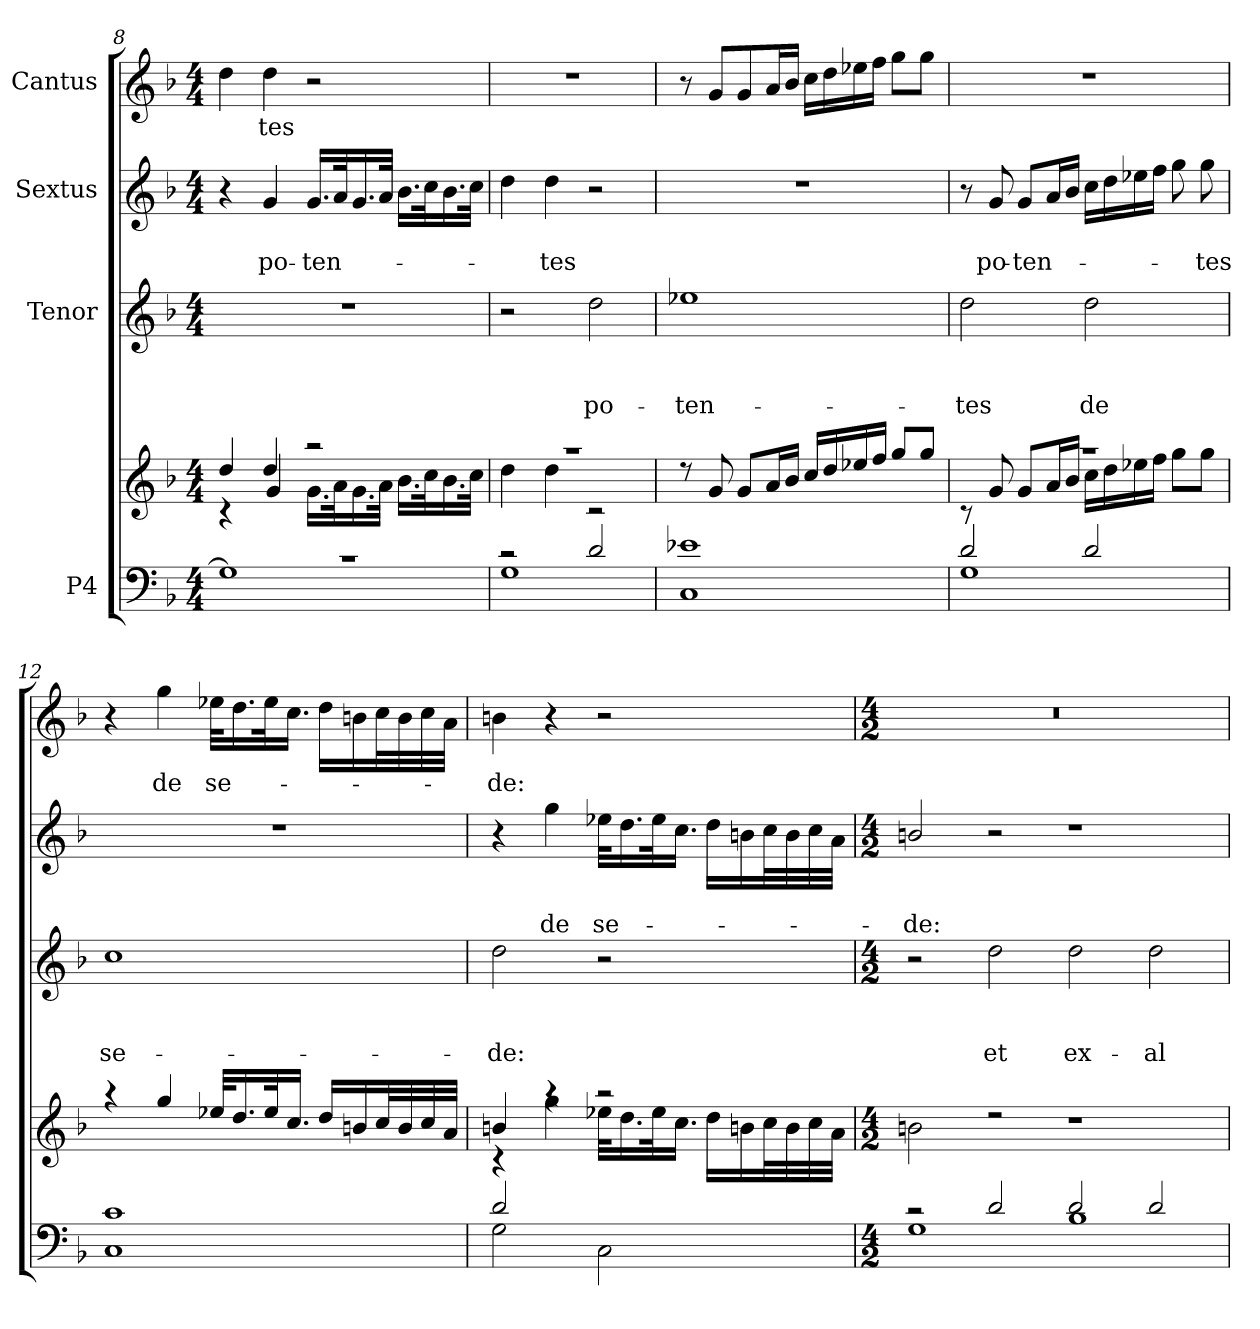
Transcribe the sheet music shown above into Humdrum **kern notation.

**kern	**kern	**kern	**text	**text	**text	**kern	**text	**text	**kern	**text
*part4	*part4	*part3	*part3	*part3	*part3	*part2	*part2	*part2	*part1	*part1
*staff5	*staff4	*staff3	*staff3	*staff3	*staff3	*staff2	*staff2	*staff2	*staff1	*staff1
*I"P4	*	*I"Tenor	*	*	*	*I"Sextus	*	*	*I"Cantus	*
*clefF4	*clefG2	*clefG2	*	*	*	*clefG2	*	*	*clefG2	*
*	*	*ITrd7c12	*	*	*	*	*	*	*	*
*k[b-]	*k[b-]	*k[b-]	*	*	*	*k[b-]	*	*	*k[b-]	*
*F:	*F:	*F:	*	*	*	*F:	*	*	*F:	*
*M4/4	*M4/4	*M4/4	*	*	*	*M4/4	*	*	*M4/4	*
=8	=8	=8	=8	=8	=8	=8	=8	=8	=8	=8
*^	*^	*	*	*	*	*	*	*	*	*
1rc	1G]	4dd/	4rc	1r	.	.	.	4r	.	.	4dd\	.
!	!	!	!	!	!	!	!	!	!	!LO:LY:b	!	!LO:LY:b
.	.	4dd/	4g/	.	.	.	.	4g/	.	po-	4dd\	-tes
!	!	!	!	!	!	!	!	!	!	!LO:LY:b	!	!
.	.	2raa	16.g\LL	.	.	.	.	16.g/LL	.	-ten-	2r	.
.	.	.	32a\k	.	.	.	.	32a/k	.	.	.	.
.	.	.	16.g\	.	.	.	.	16.g/	.	.	.	.
.	.	.	32a\JJk	.	.	.	.	32a/JJk	.	.	.	.
.	.	.	16.b-\LL	.	.	.	.	16.b-\LL	.	.	.	.
.	.	.	32cc\k	.	.	.	.	32cc\k	.	.	.	.
.	.	.	16.b-\	.	.	.	.	16.b-\	.	.	.	.
.	.	.	32cc\JJk	.	.	.	.	32cc\JJk	.	.	.	.
=9	=9	=9	=9	=9	=9	=9	=9	=9	=9	=9	=9	=9
2rc	1G	1raa	4dd\	2r	.	.	.	4dd\	.	.	1r	.
!	!	!	!	!	!	!	!	!	!	!LO:LY:b	!	!
.	.	.	4dd\	.	.	.	.	4dd\	.	-tes	.	.
!	!	!	!	!	!	!	!LO:LY:b	!	!	!	!	!
2d/	.	.	2rc	2d\	.	.	po-	2r	.	.	.	.
=10	=10	=10	=10	=10	=10	=10	=10	=10	=10	=10	=10	=10
!	!	!	!	!	!	!	!LO:LY:b	!	!	!	!	!
1e-X	1C	8r	1ryy	1e-X	.	.	-ten-	1r	.	.	8r	.
.	.	8g/	.	.	.	.	.	.	.	.	8g/L	.
.	.	8g/L	.	.	.	.	.	.	.	.	8g/	.
.	.	16a/L	.	.	.	.	.	.	.	.	16a/L	.
.	.	16b-/JJ	.	.	.	.	.	.	.	.	16b-/JJ	.
.	.	16cc/LL	.	.	.	.	.	.	.	.	16cc\LL	.
.	.	16dd/	.	.	.	.	.	.	.	.	16dd\	.
.	.	16ee-X/	.	.	.	.	.	.	.	.	16ee-X\	.
.	.	16ff/JJ	.	.	.	.	.	.	.	.	16ff\JJ	.
.	.	8gg/L	.	.	.	.	.	.	.	.	8gg\L	.
.	.	8gg/J	.	.	.	.	.	.	.	.	8gg\J	.
!!LO:LB:g=z
=11	=11	=11	=11	=11	=11	=11	=11	=11	=11	=11	=11	=11
!	!	!	!	!	!	!	!LO:LY:b	!	!	!	!	!
2d/	1G	1raa	8rc	2d\	.	.	-tes	8r	.	.	1r	.
!	!	!	!	!	!	!	!	!	!	!LO:LY:b	!	!
.	.	.	8g/	.	.	.	.	8g/	.	po-	.	.
!	!	!	!	!	!	!	!	!	!	!LO:LY:b	!	!
.	.	.	8g/L	.	.	.	.	8g/L	.	-ten-	.	.
.	.	.	16a/L	.	.	.	.	16a/L	.	.	.	.
.	.	.	16b-/JJ	.	.	.	.	16b-/JJ	.	.	.	.
!	!	!	!	!	!	!	!LO:LY:b	!	!	!	!	!
2d/	.	.	16cc\LL	2d\	.	.	de	16cc\LL	.	.	.	.
.	.	.	16dd\	.	.	.	.	16dd\	.	.	.	.
.	.	.	16ee-X\	.	.	.	.	16ee-X\	.	.	.	.
.	.	.	16ff\JJ	.	.	.	.	16ff\JJ	.	.	.	.
.	.	.	8gg\L	.	.	.	.	8gg\	.	.	.	.
!	!	!	!	!	!	!	!	!	!	!LO:LY:b	!	!
.	.	.	8gg\J	.	.	.	.	8gg\	.	-tes	.	.
=12	=12	=12	=12	=12	=12	=12	=12	=12	=12	=12	=12	=12
!	!	!	!	!	!	!	!LO:LY:b	!	!	!	!	!
1c	1C	4r	1ryy	1c	.	.	se-	1r	.	.	4r	.
!	!	!	!	!	!	!	!	!	!	!	!	!LO:LY:b
.	.	4gg/	.	.	.	.	.	.	.	.	4gg\	de
!	!	!	!	!	!	!	!	!	!	!	!	!LO:LY:b
.	.	32ee-X/KLL	.	.	.	.	.	.	.	.	32ee-X\KLL	se-
.	.	16.dd/	.	.	.	.	.	.	.	.	16.dd\	.
.	.	32ee-/k	.	.	.	.	.	.	.	.	32ee-\k	.
.	.	16.cc/JJ	.	.	.	.	.	.	.	.	16.cc\JJ	.
.	.	16dd/LL	.	.	.	.	.	.	.	.	16dd\LL	.
.	.	16bn/	.	.	.	.	.	.	.	.	16bn\	.
.	.	32cc/L	.	.	.	.	.	.	.	.	32cc\L	.
.	.	32b/	.	.	.	.	.	.	.	.	32b\	.
.	.	32cc/	.	.	.	.	.	.	.	.	32cc\	.
.	.	32a/JJJ	.	.	.	.	.	.	.	.	32a\JJJ	.
=13	=13	=13	=13	=13	=13	=13	=13	=13	=13	=13	=13	=13
!	!	!	!	!	!	!	!LO:LY:b	!	!	!	!	!LO:LY:b
2d/	2G\	4bn/	4rc	2d\	.	.	-de:	4r	.	.	4bn\	-de:
!	!	!	!	!	!	!	!	!	!	!LO:LY:b	!	!
.	.	4raa	4gg\	.	.	.	.	4gg\	.	de	4r	.
!	!	!	!	!	!	!	!	!	!	!LO:LY:b	!	!
2ryy	2C\	2raa	32ee-X\KLL	2r	.	.	.	32ee-X\KLL	.	se-	2r	.
.	.	.	16.dd\	.	.	.	.	16.dd\	.	.	.	.
.	.	.	32ee-\k	.	.	.	.	32ee-\k	.	.	.	.
.	.	.	16.cc\JJ	.	.	.	.	16.cc\JJ	.	.	.	.
.	.	.	16dd\LL	.	.	.	.	16dd\LL	.	.	.	.
.	.	.	16bni\	.	.	.	.	16bn\	.	.	.	.
.	.	.	32cc\L	.	.	.	.	32cc\L	.	.	.	.
.	.	.	32b\	.	.	.	.	32b\	.	.	.	.
.	.	.	32cc\	.	.	.	.	32cc\	.	.	.	.
.	.	.	32a\JJJ	.	.	.	.	32a\JJJ	.	.	.	.
!!LO:LB:g=z
=14	=14	=14	=14	=14	=14	=14	=14	=14	=14	=14	=14	=14
*M4/2	*	*M4/2	*	*M4/2	*	*	*	*M4/2	*	*	*M4/2	*
!	!	!	!	!	!	!	!	!	!	!LO:LY:b	!LO:N:vis=1	!
2rc	1G	2bn\	0ryy	2r	.	.	.	2bn/	.	-de:	0r	.
!	!	!	!	!	!	!	!LO:LY:b	!	!	!	!	!
2d/	.	2r	.	2d\	.	.	et	2r	.	.	.	.
!	!	!	!	!	!	!	!LO:LY:b	!	!	!	!	!
2d/	1B-	1r	.	2d\	.	.	ex-	1r	.	.	.	.
!	!	!	!	!	!	!	!LO:LY:b	!	!	!	!	!
2d/	.	.	.	2d\	.	.	-al-	.	.	.	.	.
*v	*v	*	*	*	*	*	*	*	*	*	*	*
*	*v	*v	*	*	*	*	*	*	*	*	*
=	=	=	=	=	=	=	=	=	=	=
*-	*-	*-	*-	*-	*-	*-	*-	*-	*-	*-
